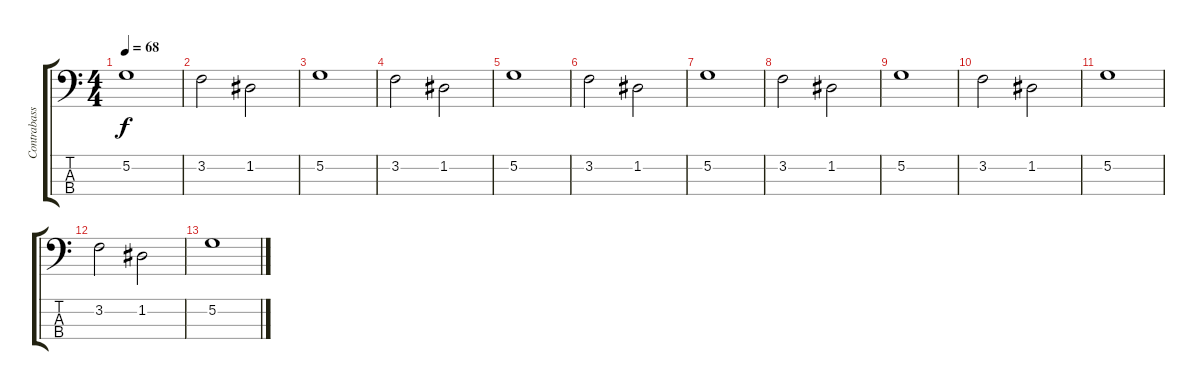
\track ("Contrabass" "Contrabass") {instrument contrabass}
\staff {score tabs}
\tuning (G2 D2 A1 E1) {hide}
\ts (4 4)
\tempo 68
\clef f4
\ks c
5.2.1{dy f} |
3.2.2 1.2.2 |
5.2.1 |
3.2.2 1.2.2 |
5.2.1 |
3.2.2 1.2.2 |
5.2.1 |
3.2.2 1.2.2 |
5.2.1 |
3.2.2 1.2.2 |
5.2.1 |
3.2.2 1.2.2 |
5.2.1
